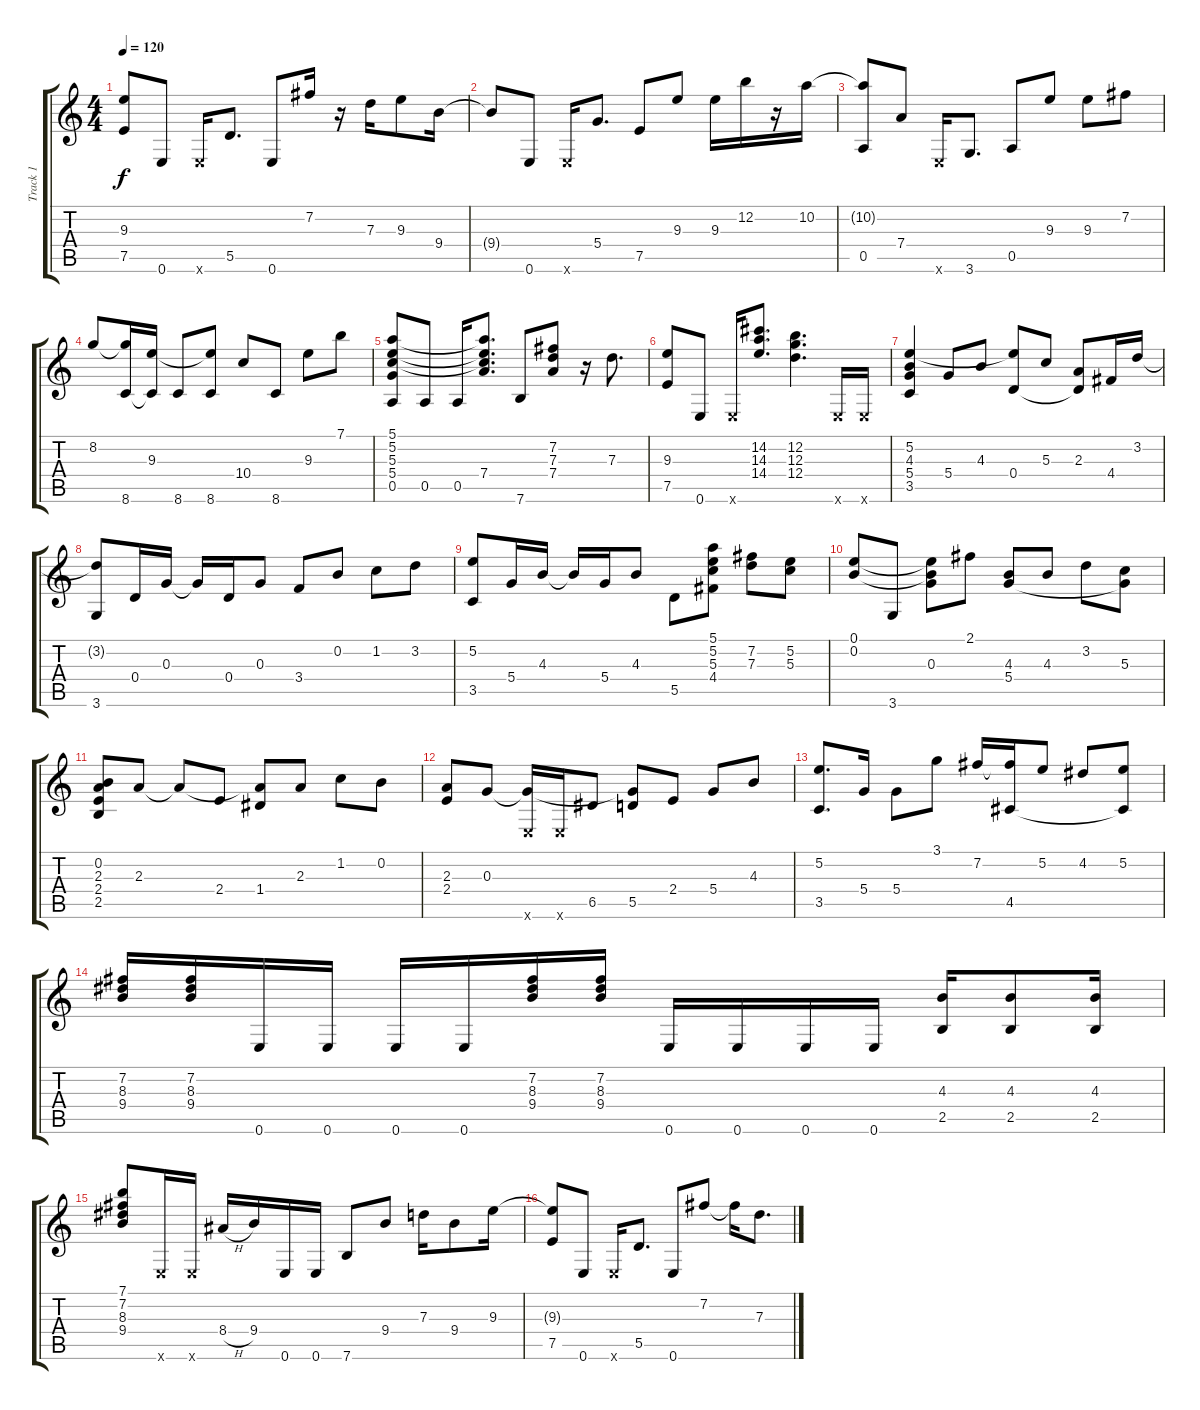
\track ("Track 1" "Track 1") {instrument acousticguitarsteel}
\staff {score tabs}
\tuning (E4 B3 G3 D3 A2 E2) {hide}
\ts (4 4)
\tempo 120
\clef g2
\ks c
(9.3{t} 7.5).8{dy f} 0.6.8 0.6{x}.16 5.5.8{d} 0.6.8 7.2.16 r.16 7.3.16 9.3.8 9.4.16 |
9.4{t}.8 0.6.8 0.6{x}.16 5.4.8{d} 7.5.8 9.3.8 9.3.16 12.2.16 r.16 10.2.16 |
(10.2{t} 0.5).8 7.4.8 0.6{x}.16 3.6.8{d} 0.5.8 9.3.8 9.3.8 7.2.8 |
8.2.8 (8.2{t} 8.6).16 (9.3 8.6{t}).16 8.6.8 (9.3{t} 8.6).8 10.4.8 8.6.8 9.3.8 7.1.8 |
(5.1 5.2 5.3 5.4 0.5).8 0.5.8 0.5.16 (5.1{t} 5.2{t} 5.3{t} 7.4).8{d} 7.6.8 (7.2 7.3 7.4).8 r.16 7.3.8{d} |
(9.3 7.5).8 0.6.8 0.6{x}.16 (14.2 14.3 14.4).8{d} (12.2 12.3 12.4).4{d} 0.6{x}.16 0.6{x}.16 |
(5.2 4.3 5.4 3.5).4 5.4.8 4.3.8 (5.2{t} 0.4).8 5.3.8 (2.3 0.4{t}).8 4.4.16 3.2.16 |
(3.2{t} 3.6).8 0.4.16 0.3.16 0.3{t}.16 0.4.16 0.3.8 3.4.8 0.2.8 1.2.8 3.2.8 |
(5.2 3.5).8 5.4.16 4.3.16 4.3{t}.16 5.4.16 4.3.8 5.5.8 (5.1 5.2 5.3 4.4).8 (7.2 7.3).8 (5.2 5.3).8 |
(0.1 0.2).8 3.6.8 (0.1{t} 0.2{t} 0.3).8 2.1.8 (4.3 5.4).8 4.3.8 3.2.8 (5.3 5.4{t}).8 |
(0.2 2.3 2.4 2.5).8 2.3.8 2.3{t}.8 2.4.8 (2.3{t} 1.4).8 2.3.8 1.2.8 0.2.8 |
(2.3 2.4).8 0.3.8 (0.3{t} 0.6{x}).16 0.6{x}.16 6.5.8 (0.3{t} 5.5).8 2.4.8 5.4.8 4.3.8 |
(5.2 3.5).8{d} 5.4.16 5.4.8 3.1.8 7.2.16 (7.2{t} 4.5).16 5.2.8 4.2.8 (5.2 4.5{t}).8 |
(7.2 8.3 9.4).16 (7.2 8.3 9.4).16 0.6.16 0.6.16 0.6.16 0.6.16 (7.2 8.3 9.4).16 (7.2 8.3 9.4).16 0.6.16 0.6.16 0.6.16 0.6.16 (4.3 2.5).16 (4.3 2.5).8 (4.3 2.5).16 |
(7.1 7.2 8.3 9.4).8 0.6{x}.16 0.6{x}.16 8.4{h}.16 9.4.16 0.6.16 0.6.16 7.6.8 9.4.8 7.3.16 9.4.8 9.3.16 |
(9.3{t} 7.5).8 0.6.8 0.6{x}.16 5.5.8{d} 0.6.8 7.2.8 7.2{t}.16 7.3.8{d}
